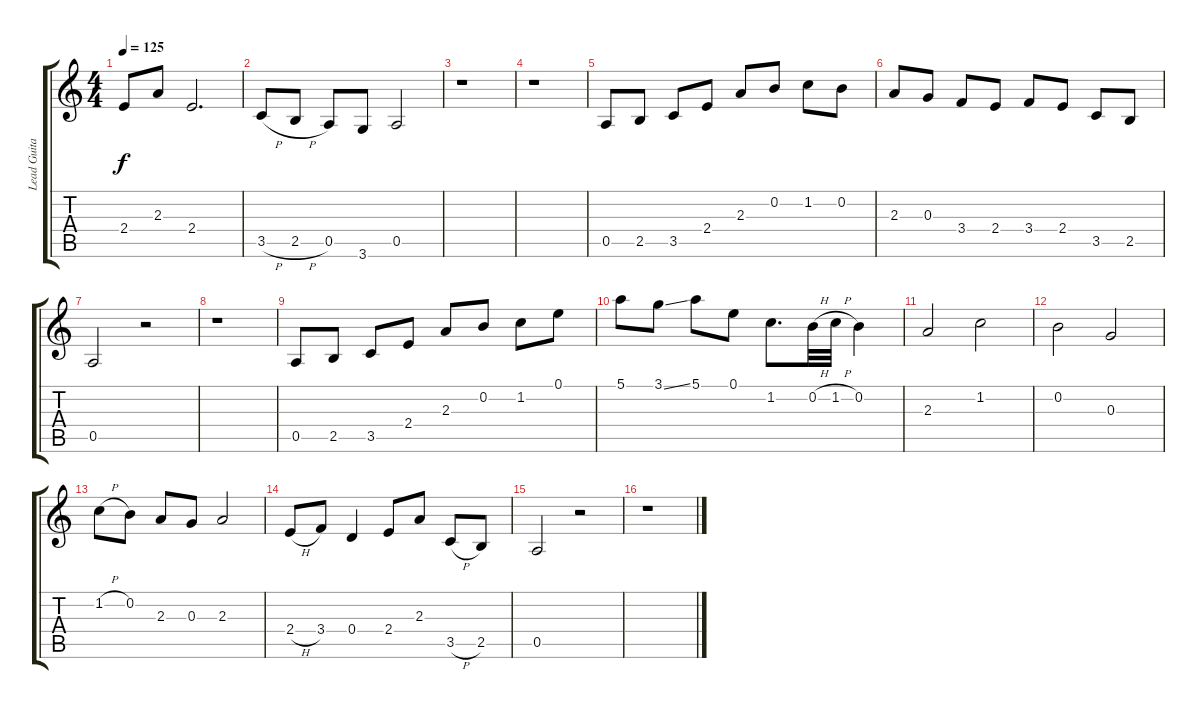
\track ("Lead Guitar 1" "Lead Guita") {instrument acousticguitarsteel}
\staff {score tabs}
\tuning (E4 B3 G3 D3 A2 E2) {hide}
\ts (4 4)
\tempo 125
\clef g2
\ks c
2.4.8{dy f} 2.3.8 2.4.2{d} |
3.5{h}.8 2.5{h}.8 0.5.8 3.6.8 0.5.2 |
r.1 |
r.1 |
0.5.8 2.5.8 3.5.8 2.4.8 2.3.8 0.2.8 1.2.8 0.2.8 |
2.3.8 0.3.8 3.4.8 2.4.8 3.4.8 2.4.8 3.5.8 2.5.8 |
0.5.2 r.2 |
r.1 |
0.5.8 2.5.8 3.5.8 2.4.8 2.3.8 0.2.8 1.2.8 0.1.8 |
5.1.8 3.1{ss}.8 5.1.8 0.1.8 1.2.8{d} 0.2{h}.32 1.2{h}.32 0.2.4 |
2.3.2 1.2.2 |
0.2.2 0.3.2 |
1.2{h}.8 0.2.8 2.3.8 0.3.8 2.3.2 |
2.4{h}.8 3.4.8 0.4.4 2.4.8 2.3.8 3.5{h}.8 2.5.8 |
0.5.2 r.2 |
r.1
